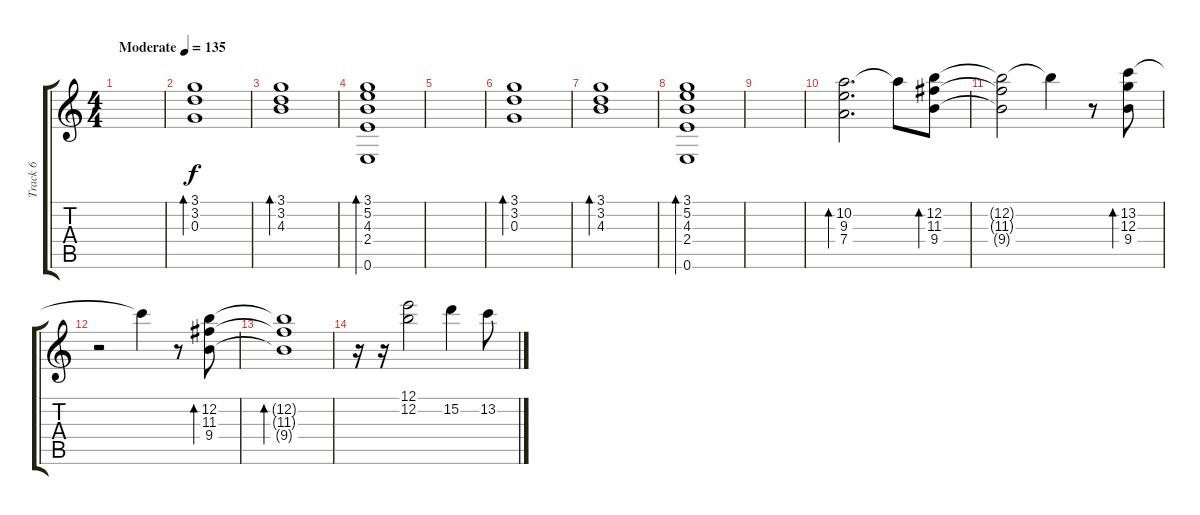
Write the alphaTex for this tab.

\track ("Track 6" "Track 6") {instrument electricguitarclean}
\staff {score tabs}
\tuning (E4 B3 G3 D3 A2 E2) {hide}
\ts (4 4)
\tempo (135 "Moderate")
\clef g2
\ks c
|
(3.1 3.2 0.3).1{bd 240} |
(3.1 3.2 4.3).1{bd 240} |
(3.1 5.2 4.3 2.4 0.6).1{bd 240} |
|
(3.1 3.2 0.3).1{bd 240} |
(3.1 3.2 4.3).1{bd 240} |
(3.1 5.2 4.3 2.4 0.6).1{bd 240} |
|
(10.2 9.3 7.4).2{d bd 480} 10.2{t}.8 (12.2 11.3 9.4).8{bd 120} |
(12.2{t} 11.3{t} 9.4{t}).2 12.2{t}.4 r.8 (13.2 12.3 9.4).8{bd 120} |
r.2 13.2{t}.4 r.8 (12.2 11.3 9.4).8{bd 240} |
(12.2{t} 11.3{t} 9.4{t}).1{bd 240} |
r.16 r.16 (12.1 12.2).2 15.2.4 13.2.8
